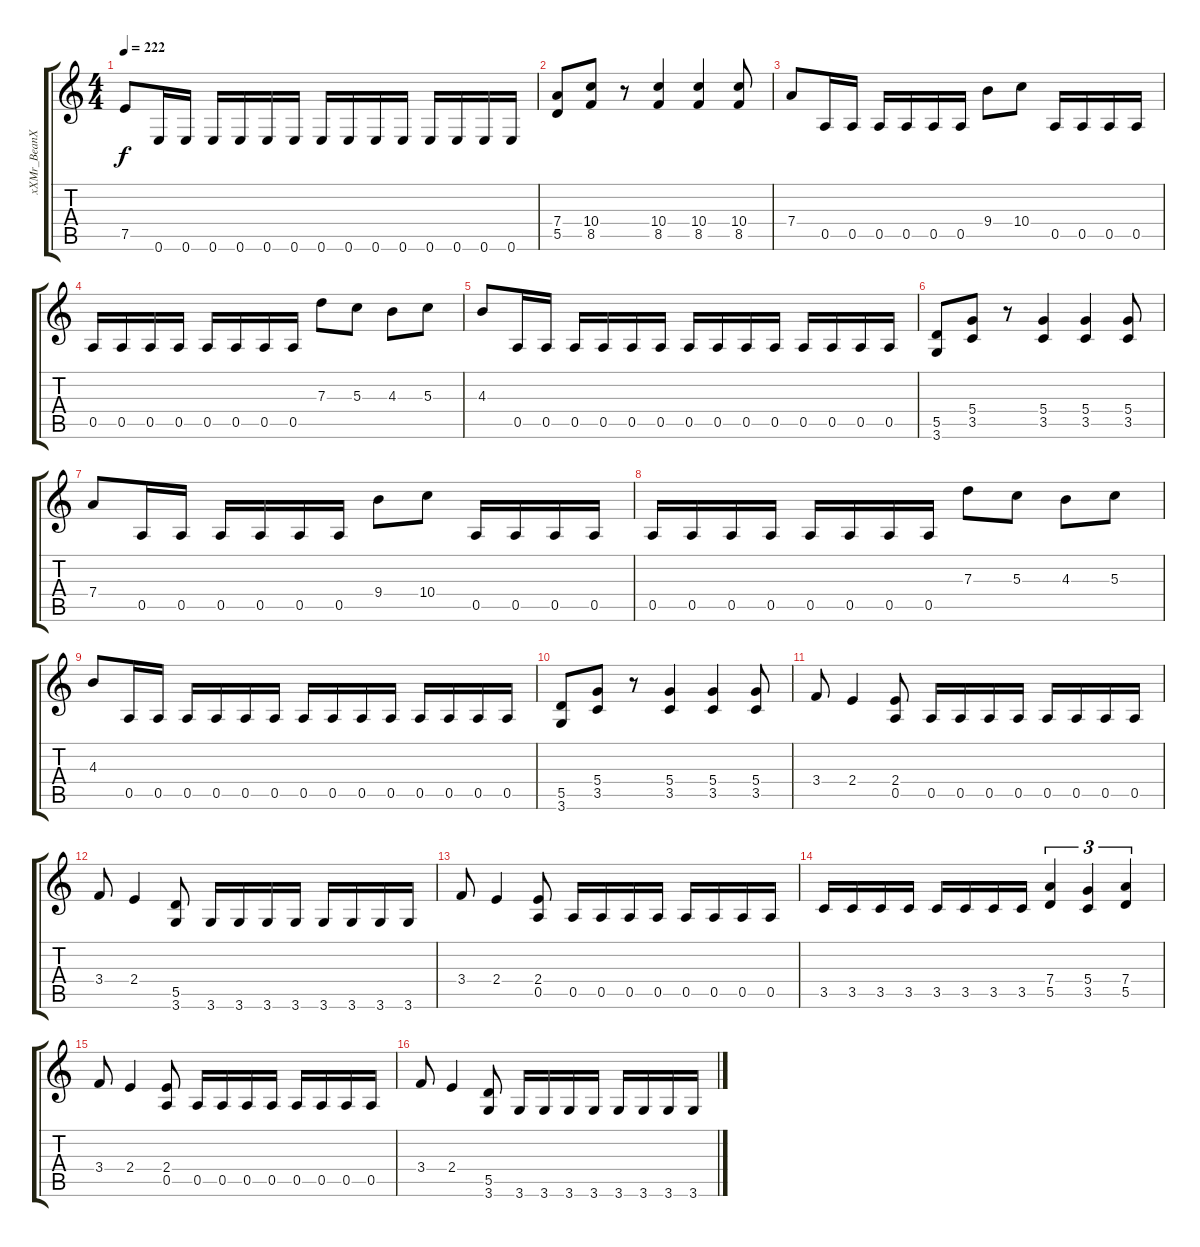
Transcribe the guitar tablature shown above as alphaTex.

\track ("xXMr_BeanXx_BE" "xXMr_BeanX") {instrument distortionguitar}
\staff {score tabs}
\tuning (E4 B3 G3 D3 A2 E2) {hide}
\ts (4 4)
\tempo 222
\clef g2
\ks c
7.5.8{dy f} 0.6.16 0.6.16 0.6.16 0.6.16 0.6.16 0.6.16 0.6.16 0.6.16 0.6.16 0.6.16 0.6.16 0.6.16 0.6.16 0.6.16 |
(7.4 5.5).8 (10.4 8.5).8 r.8 (10.4 8.5).4 (10.4 8.5).4 (10.4 8.5).8 |
7.4.8 0.5.16 0.5.16 0.5.16 0.5.16 0.5.16 0.5.16 9.4.8 10.4.8 0.5.16 0.5.16 0.5.16 0.5.16 |
0.5.16 0.5.16 0.5.16 0.5.16 0.5.16 0.5.16 0.5.16 0.5.16 7.3.8 5.3.8 4.3.8 5.3.8 |
4.3.8 0.5.16 0.5.16 0.5.16 0.5.16 0.5.16 0.5.16 0.5.16 0.5.16 0.5.16 0.5.16 0.5.16 0.5.16 0.5.16 0.5.16 |
(5.5 3.6).8 (5.4 3.5).8 r.8 (5.4 3.5).4 (5.4 3.5).4 (5.4 3.5).8 |
7.4.8 0.5.16 0.5.16 0.5.16 0.5.16 0.5.16 0.5.16 9.4.8 10.4.8 0.5.16 0.5.16 0.5.16 0.5.16 |
0.5.16 0.5.16 0.5.16 0.5.16 0.5.16 0.5.16 0.5.16 0.5.16 7.3.8 5.3.8 4.3.8 5.3.8 |
4.3.8 0.5.16 0.5.16 0.5.16 0.5.16 0.5.16 0.5.16 0.5.16 0.5.16 0.5.16 0.5.16 0.5.16 0.5.16 0.5.16 0.5.16 |
(5.5 3.6).8 (5.4 3.5).8 r.8 (5.4 3.5).4 (5.4 3.5).4 (5.4 3.5).8 |
3.4.8 2.4.4 (2.4 0.5).8 0.5.16 0.5.16 0.5.16 0.5.16 0.5.16 0.5.16 0.5.16 0.5.16 |
3.4.8 2.4.4 (5.5 3.6).8 3.6.16 3.6.16 3.6.16 3.6.16 3.6.16 3.6.16 3.6.16 3.6.16 |
3.4.8 2.4.4 (2.4 0.5).8 0.5.16 0.5.16 0.5.16 0.5.16 0.5.16 0.5.16 0.5.16 0.5.16 |
3.5.16 3.5.16 3.5.16 3.5.16 3.5.16 3.5.16 3.5.16 3.5.16 (7.4 5.5).4{tu (3 2)} (5.4 3.5).4{tu (3 2)} (7.4 5.5).4{tu (3 2)} |
3.4.8 2.4.4 (2.4 0.5).8 0.5.16 0.5.16 0.5.16 0.5.16 0.5.16 0.5.16 0.5.16 0.5.16 |
3.4.8 2.4.4 (5.5 3.6).8 3.6.16 3.6.16 3.6.16 3.6.16 3.6.16 3.6.16 3.6.16 3.6.16
